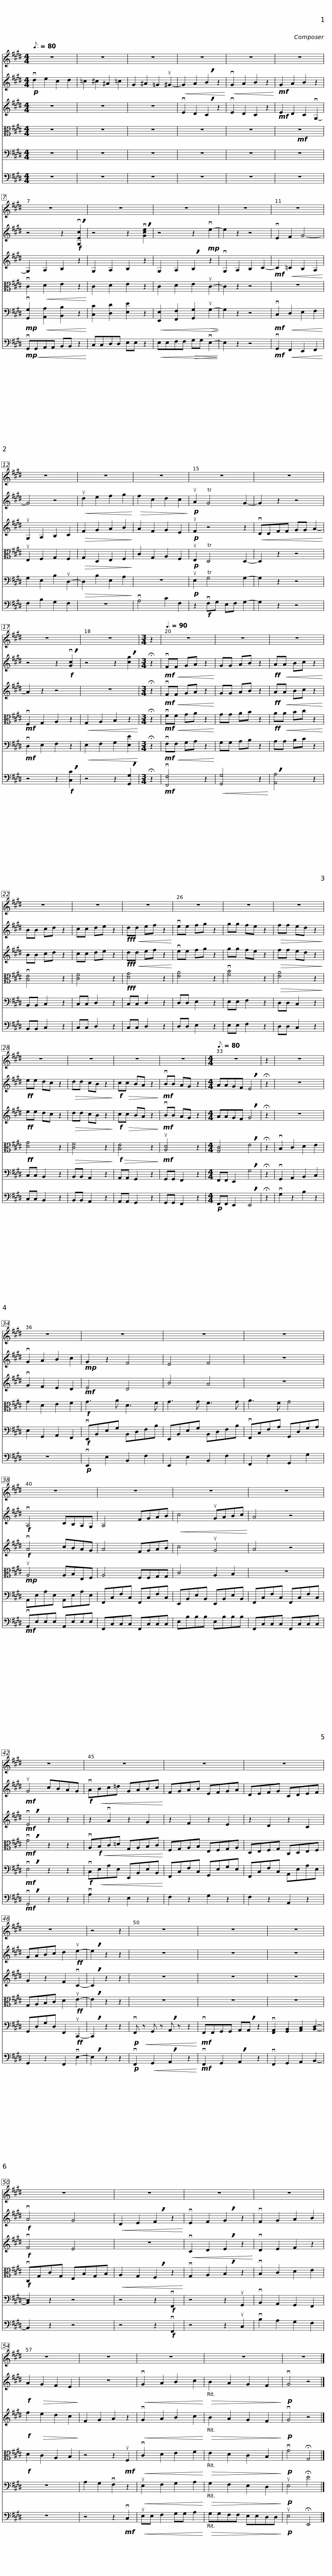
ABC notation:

X:1
%%score 1 2 3 4 5 6
L:1/8
Q:3/16=80
M:4/4
I:linebreak $
K:E
V:1 treble
V:2 treble
V:3 treble
V:4 alto
V:5 bass
V:6 bass transpose=-12
V:1
 z8 | z8 | z8 | z8 |$ z8 | %5
 z8 | z8 | z8 |$ z8 | z8 | %10
 z8 | z8 |$ z8 | z8 | z8 | %15
 z8 |$ z8 | z8 |[M:3/4] z2 |[Q:3/8=90] z6 | %20
 z6 | z6 | z6 | z6 |$ z6 | %25
 z6 | z6 | z6 | z6 | z6 | %30
 z6 | z6 |$[M:4/4][Q:3/16=80] z8 | z2 | z8 | %35
 z8 | z8 | z8 | z8 |$ z8 | %40
 z8 | z8 | z8 | z8 |$ z8 | %45
 z8 | z8 | z8 | z4 z2 |$ z8 | %50
 z8 | z8 | z8 | z8 | z8 |$ %55
 z8 | z8 | z8 | z8 | z8 | %60
 z8 |] %61
V:2
!p! vd2 e2 c2 d2 | =c2 ^c2 ^A2 =c2 | G2 ^A2 =G2 u^G2- |!<(! G2 A2 !breath!B2 z2!<)! |$!<(! vG2 A2 B2 z2!<)! | %5
!mf! G2 A2 B2 z2 | z4 z2!f! !breath!v[G,Ec]2 | z4 z2 !breath!v[Gce]2 |$ z4 z2!mp! ve2- | e2 z2 z4 | %10
 vE2 F2 G4- | G4 z4 |$!<(! ud2 e2 f2 g2!<)! |!>(! f2 c2 d2 c2!>)! |!p! uA2 TG4 G2- | %15
 G2 z2 z4 |$ z4 z2!f! !breath!v[Gc]2 | z4 z2 !breath![cg]2 |[M:3/4] !fermata!z2 |!mf! vF!<(!F GA z2!<)! | %20
 GG AB z2 |!ff! A!<(!A Bc z2!<)! | BB cd z2 | cc de z2 |$!fff! d!<(!d ef z2!<)! | %25
 vee fg z2 | gg fe z2 |!>(! ff ed z2!>)! |!ff! ee dc z2 |!>(! dd cB z2!>)! | %30
!f! c!>(!c BA z2!>)! |!mf! vBB AG z2 |$[M:4/4] AAGF !breath!E4 | !fermata!z2 | z8 | %35
 vG2 A2 B2 c2 |!mp! G2 z2 F4 | E4 F4 | z8 |$!f! vA,4 CB,A,G, | %40
 A,4 FGAB |!<(! c4 uGABc!<)! | A4 z4 |!mf! uG4 cBAG |$!f! vA!<(!Bc=d GABc!<)! | %45
 FGAB EFGA | DEFG CDEF | GABc d2!ff! ue2- | !breath!e2 z2 z2 |$ z8 | %50
 z8 | z8 |!f! vA4 G4 |!<(! D2 E2 !breath!F2 z2!<)! | vE2 F2 !breath!G2 z2 |$ %55
 vF2 G2 A2 B2 |!f! A2!>(! G2 F2 E2!>)! | z8 |!<(! vG2 A2 B2 c2!<)! |!>(! B2 A2 G2 F2!>)! | %60
!p! vG4 z4 |] %61
V:3
 z8 | z8 | z8 | vE2 D2 !breath!C2 z2 |$ vE2 D2 C2 z2 | %5
!mf! E2 D2 C2 vG,2- | G,2 A,2 B,2 z2 | G,2 A,2 B,2 z2 |$ G,2 A,2 !breath!B,2 z2 | vG,2 A,2 B,2 C2- | %10
!mf! C2!<(! =C2 B,2 A,2!<)! | uG,2 A,2 B,2 C2 |$!>(! F2 G2 A2 B2!>)! | A2 F2 G2 E2 |!p! uF2 z4 z2 | %15
!<(! vDDFF GG A2-!<)! |$ A2 z2 z4 | z8 |[M:3/4] !fermata!z2 |!mf! vF!<(!F GA z2!<)! | %20
 GG AB z2 |!ff! A!<(!A Bc z2!<)! | BB cd z2 | cc de z2 |$!fff! d!<(!d ef z2!<)! | %25
 vee fg z2 | gg fe z2 |!>(! ff ed z2!>)! |!ff! ee dc z2 |!>(! dd cB z2!>)! | %30
!f! c!>(!c BA z2!>)! |!mf! vBB AG z2 |$[M:4/4] AAGF !breath!G4 | !fermata!z2 | z8 | %35
 vG2 F2 E2 D2 |!mf! E4 D4 | B4 A4 | z8 |$!f! vA4 cBAG | %40
 A4 FGAB | c4 uG4 | A4 z4 |!mf! !breath!vE4 z2 z2 |$ z2 vA2 z2 G2 | %45
 z2 F2 z2 E2 | z2 D2 z2 C2 | G2 z2 F2 vC2- | !breath!C2 z2 z2 |$ z8 | %50
 z8 | z8 |!f! vF4 E4 | z8 |!<(! vC2 D2 !breath!E2 z2!<)! |$ %55
 vD2 E2 F2 z2 |!f! f2!>(! e2 d2 c2!>)! | F2 G2 A2 z2 |!<(! vG2 A2 B2 c2!<)! |!>(! B2 A2 G2 F2!>)! | %60
!p! vG4 z4 |] %61
V:4
 z8 | z8 | z8 | z8 |$ z8 | %5
!mf! z8 | vC2!<(! D2 E2 z2!<)! | C2 D2 E2 z2 |$ C2 D2 E2 uC2- | C2 z2 z4 | %10
 z8 | uE,2 F,2 G,2 F,2 |$!>(! G,2 D,2 E,2 F,2!>)! | C2 G,2 A,2 F,2 |!p! uE,2 TD,4 D,2- | %15
 D,2 z2 z4 |$!mf! vF,2 G,2 A,2 z2 |!<(! G,2 A,2 B,2 z2!<)! |[M:3/4] !fermata!z2 |!mf! vF!<(!F GA z2!<)! | %20
 GG AB z2 |!ff! A!<(!A Bc z2!<)! | v[B,E]4 z2 | [CF]4 z2 |$!fff! [DG]4 z2 | %25
 [EA]4 z2 | v[FB]4 z2 |!>(! [EA]4 z2!>)! |!ff! [DG]4 z2 |!>(! [CF]4 z2!>)! | %30
!f!!>(! [B,E]4 z2!>)! |!mf! u[A,D]4 z2 |$[M:4/4] [G,C]4 !breath!E4 | !fermata!z2 | vB,2 C2 D2 E2 | %35
 G2 D2 E2 F2 |!f! G3 A D3 F | G3 G F3 G | A3 F G4 |$!mp! uA,4 A,B,E,F, | %40
 A,4 F,F,G,G, | C4 A,2 B,2 | z8 |!mf! !breath!vG4 z2 z2 |$ vA,!f!!<(!B,C=D G,A,B,C!<)! | %45
 F,G,A,B, E,F,G,A, | D,E,F,G, C,D,E,F, | G,A,B,C D2!ff! uE2- | !breath!E2 z2 z2 |$ z8 | %50
 z8 | z8 |!f! vC,G,CG, E,B,G,B, |!<(! A,2 G,2 !breath!F,2 z2!<)! | vG,2 A,2 !breath!B,2 z2 |$ %55
 vB,2 C2 D2 E2 |!f! D2 C2 A,2 B,2 | z4 z2!mf! uF,2 |!<(! vC2 D2 E2 F2!<)! |!>(! E2 D2 C2 B,2!>)! | %60
!p! vG4 !fermata!G,4 |] %61
V:5
 z8 | z8 | z8 | z8 |$ z8 | %5
 z8 |!mp! v[G,,G,]2!<(! [A,,A,]2 [B,,B,]2 z2!<)! | [C,C]2 [D,D]2 [E,E]2 z2 |$!<(! [E,,E,]2 [F,,F,]2 [G,,G,]2!>(! uG,2-!<)!!>)! | G,2 z2 z4 | %10
!mf! vC,2!<(! D,2 E,2 F,2!<)! | G,2 E,2 B,2 uD,2- |$!>(! D,2 B,2 E,2 A,2!>)! | z8 |!p! uE,2 TG,4 G,2- | %15
 G,2 z2 z4 |$!mf! vD,2 E,2 F,2 z2 |!<(! E,2 F,2 G,2 [E,E]2!<)! |[M:3/4] !fermata!z2 |!mf! vF,!<(!F, G,A, z2!<)! | %20
 G,G, A,B, z2 | A,A, B,C z2 | B,,B,, C,2 z2 | C,C, D,2 z2 |$ C,C, D,2 z2 | %25
 D,D, E,2 z2 | E,E, F,2 z2 | D,D, C,2 z2 | C,C, B,,2 z2 | B,,B,, A,,2 z2 | %30
 A,,A,, G,,2 z2 | G,,G,, F,,2 z2 |$[M:4/4] F,,F,, E,,2 !breath!G,4 | !fermata!z2 | vG,,2 A,,2 B,,2 C,2 | %35
 E,2 G,,2 A,,2 F,,2 |!f! vE,,B,,E,G, B,,D,F,B, | E,,B,,E,G, B,,D,F,B, | vF,,C,F,A, G,,D,G,A, |$ A,,E,A,E, A,,E,A,E, | %40
 F,,C,F,C, F,,C,F,C, | E,,B,,E,B,, E,,B,,E,B,, | F,,C,F,C, F,,C,F,C, |!mf! !breath!vE,4 z2 z2 |$!f! vC,!<(!E,A,E, E,,B,,E,B,,!<)! | %45
 F,,C,F,C, G,,E,G,E, | F,,C,F,C, A,,E,A,E, | G,,D,G,D, F,,2!ff! uC,,2- | !breath!C,,2 z2 z2 |$!p! vF,,!<(! z G,, z !breath!A,, z z2!<)! | %50
!mf! vF,,F,,G,,G,, A,,!breath!A,, z2 | v[F,,A,,]2 [G,,B,,]2 [A,,C,]2 [B,,D,]2- | [B,,D,]2 z2 z4 | z4 z2!f! vF,,2 | z4 z2 uG,,2 |$ %55
 vB,,2 A,,2 G,,2 F,,2 | z8 | A,2 G,2 vF,2 z2 |!<(! uE,2 F,2 G,2 A,2!<)! |!>(! G,2 F,2 E,2 D,2!>)! | %60
!p! uE,4 !fermata!E4 |] %61
V:6
 z8 | z8 | z8 | z8 |$ z8 | %5
 z8 |!mp! vG,,!<(!G,,A,,A,, B,,B,, z2!<)! | C,C,D,D, E,E, z2 |$!<(! E,E,F,F,!>(! G,G, vE,2-!<)!!>)! | E,2 z2 z4 | %10
!mf! vG,,2!<(! F,,2 E,,2 F,,2!<)! | F,2 B,2 G,2 F,2 |$ z8 | vA,4 C2 F,2 | z2!f! vF,G, E,F, G,2- | %15
 G,2 z2 z4 |$ z4 z2!f! !breath![C,C]2 | z4 z2 !breath![G,,G,]2 |[M:3/4] !fermata!z2 |!mf! v[F,,F,]4 z2 | %20
!<(! [G,,G,]4 z2!<)! | !breath![A,,A,]4 z2 | B,,B,, C,2 z2 | C,C, D,2 z2 |$ C,C, D,2 z2 | %25
 D,D, E,2 z2 | E,E, F,2 z2 | D,D, C,2 z2 | C,C, B,,2 z2 | B,,B,, A,,2 z2 | %30
 A,,A,, G,,2 z2 | G,,G,, F,,2 z2 |$[M:4/4]!p! F,,F,, E,,2 !breath!E,,4 | !fermata!z2 | vG,2 z2 B,2 z2 | %35
 z8 |!p! vE,,2 E,2 B,,2 F,2 | E,,2 E,2 B,,2 F,2 | F,,2 F,2 G,,2 G,2 |$!mf! vA,,E,E,E, A,,E,E,E, | %40
 F,,C,C,C, F,,C,C,C, | E,B,B,B, E,B,B,B, | F,,C,C,C, F,,C,C,C, |!mf! !breath!vG,,4 z2 z2 |$ vA,2 z2 E,2 z2 | %45
 F,2 z2 G,2 z2 | F,2 z2 A,,2 z2 | G,,2 z2 F,,2 vE,2- | !breath!E,2 z2 z2 |$!p! vF,,2!<(! G,,2 !breath!A,,2 z2!<)! | %50
!mf! vF,,2 G,,2 !breath!A,,2 z2 | vF,,2 G,,2 A,,2 B,,2- | B,,2 z2 z4 | z4 z2!f! vF,,2 | z4 z2 uC,2 |$ %55
 vB,2 A,2 G,2 F,2 | z8 | z4 z2!mf! vC,2 |!<(! uE,E, F,2 G,G, A,2!<)! |!>(! G,G,F,F, E,E,D,D,!>)! | %60
!p! uE,4 !fermata!E,,4 |] %61
